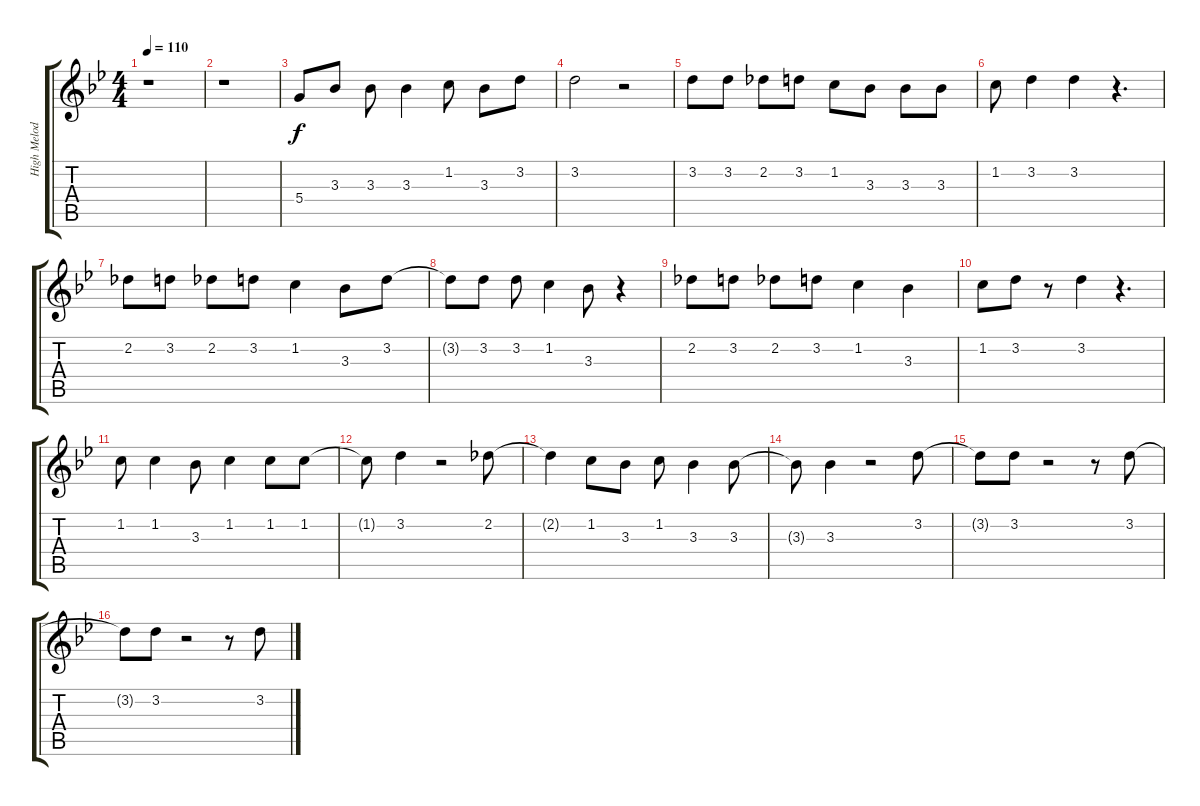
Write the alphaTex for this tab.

\track ("High Melody (1st)" "High Melod") {instrument clarinet}
\staff {score tabs}
\tuning (E5 B4 G4 D4 A3 E3) {hide}
\ts (4 4)
\tempo 110
\clef g2
\ks bb
r.1{dy f instrument clarinet} |
r.1 |
5.4.8 3.3.8 3.3.8 3.3.4 1.2.8 3.3.8 3.2.8 |
3.2.2 r.2 |
3.2.8 3.2.8 2.2.8 3.2.8 1.2.8 3.3.8 3.3.8 3.3.8 |
1.2.8 3.2.4 3.2.4 r.4{d} |
2.2.8 3.2.8 2.2.8 3.2.8 1.2.4 3.3.8 3.2.8 |
3.2{t}.8 3.2.8 3.2.8 1.2.4 3.3.8 r.4 |
2.2.8 3.2.8 2.2.8 3.2.8 1.2.4 3.3.4 |
1.2.8 3.2.8 r.8 3.2.4 r.4{d} |
1.2.8 1.2.4 3.3.8 1.2.4 1.2.8 1.2.8 |
1.2{t}.8 3.2.4 r.2 2.2.8 |
2.2{t}.4 1.2.8 3.3.8 1.2.8 3.3.4 3.3.8 |
3.3{t}.8 3.3.4 r.2 3.2.8 |
3.2{t}.8 3.2.8 r.2 r.8 3.2.8 |
3.2{t}.8 3.2.8 r.2 r.8 3.2.8
